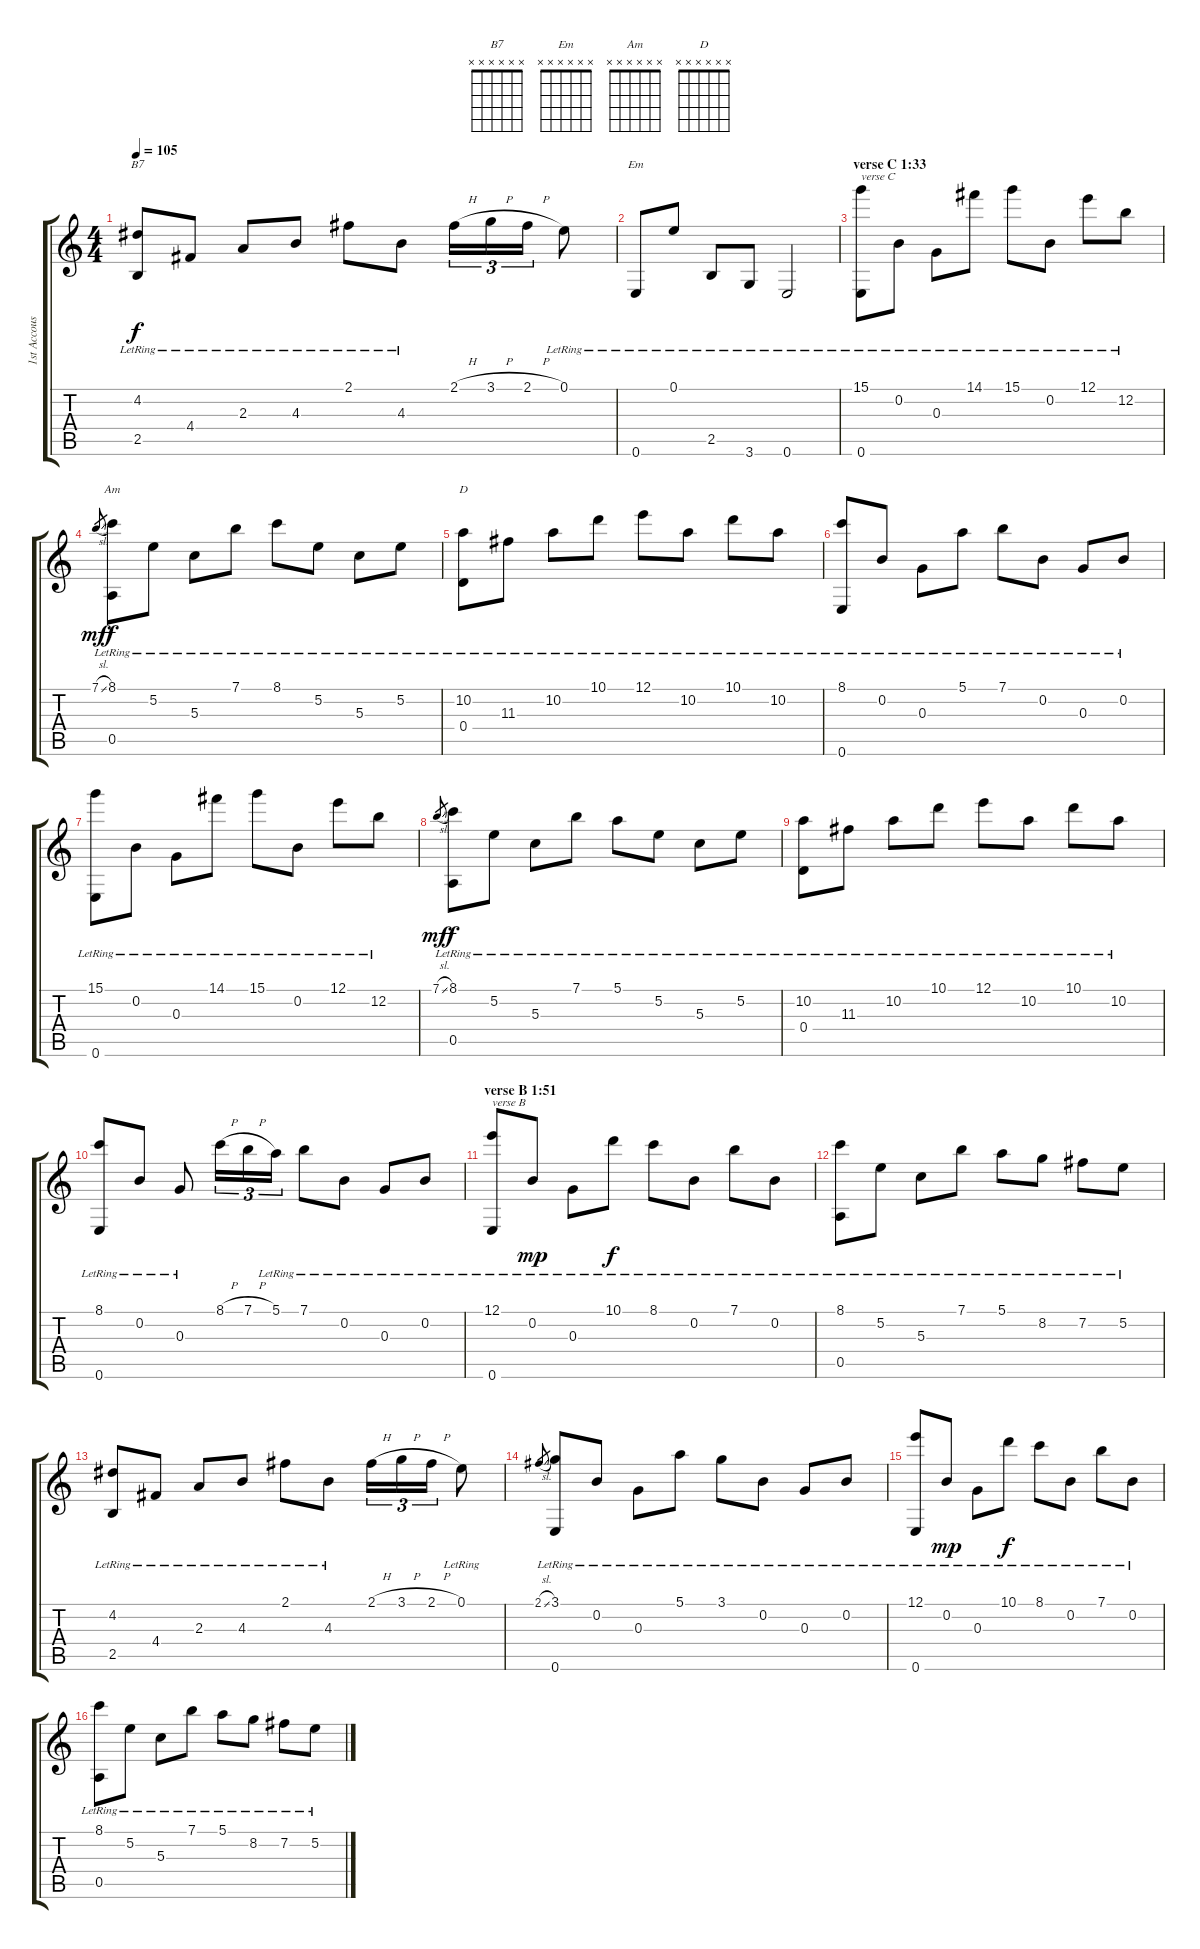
\track ("1st Accoustic Guitar" "1st Accous") {instrument acousticguitarsteel}
\staff {score tabs}
\tuning (E4 B3 G3 D3 A2 E2) {hide}
\chord ("B7" x x x x x x) {firstfret 0}
\chord ("Em" x x x x x x) {firstfret 0}
\chord ("Am" x x x x x x) {firstfret 0}
\chord ("D" x x x x x x) {firstfret 0}
\ts (4 4)
\tempo 105
\clef g2
\ks c
(4.2{lr} 2.5{lr}).8{ch "B7" dy f} 4.4{lr}.8 2.3{lr}.8 4.3{lr}.8 2.1{lr}.8 4.3{lr}.8 2.1{h}.16{tu (3 2)} 3.1{h}.16{tu (3 2)} 2.1{h}.16{tu (3 2)} 0.1{lr}.8 |
0.6{lr}.8{ch "Em"} 0.1{lr}.8 2.5{lr}.8 3.6{lr}.8 0.6{lr}.2 |
\section ("" "verse C 1:33")
(15.1{lr} 0.6{lr}).8{txt "verse C"} 0.2{lr}.8 0.3{lr}.8 14.1{lr}.8 15.1{lr}.8 0.2{lr}.8 12.1{lr}.8 12.2{lr}.8 |
7.1{sl}.8{gr dy mf} (8.1{lr} 0.5{lr}).8{ch "Am" dy f} 5.2{lr}.8 5.3{lr}.8 7.1{lr}.8 8.1{lr}.8 5.2{lr}.8 5.3{lr}.8 5.2{lr}.8 |
(10.2{lr} 0.4{lr}).8{ch "D"} 11.3{lr}.8 10.2{lr}.8 10.1{lr}.8 12.1{lr}.8 10.2{lr}.8 10.1{lr}.8 10.2{lr}.8 |
(8.1{lr} 0.6{lr}).8 0.2{lr}.8 0.3{lr}.8 5.1{lr}.8 7.1{lr}.8 0.2{lr}.8 0.3{lr}.8 0.2{lr}.8 |
(15.1{lr} 0.6{lr}).8 0.2{lr}.8 0.3{lr}.8 14.1{lr}.8 15.1{lr}.8 0.2{lr}.8 12.1{lr}.8 12.2{lr}.8 |
7.1{sl}.8{gr dy mf} (8.1{lr} 0.5{lr}).8{dy f} 5.2{lr}.8 5.3{lr}.8 7.1{lr}.8 5.1{lr}.8 5.2{lr}.8 5.3{lr}.8 5.2{lr}.8 |
(10.2{lr} 0.4{lr}).8 11.3{lr}.8 10.2{lr}.8 10.1{lr}.8 12.1{lr}.8 10.2{lr}.8 10.1{lr}.8 10.2{lr}.8 |
(8.1{lr} 0.6{lr}).8 0.2{lr}.8 0.3{lr}.8 8.1{h}.16{tu (3 2)} 7.1{h}.16{tu (3 2)} 5.1{lr}.16{tu (3 2)} 7.1{lr}.8 0.2{lr}.8 0.3{lr}.8 0.2{lr}.8 |
\section ("" "verse B 1:51")
(12.1{lr} 0.6{lr}).8{txt "verse B"} 0.2{lr}.8{dy mp} 0.3{lr}.8 10.1{lr}.8{dy f} 8.1{lr}.8 0.2{lr}.8 7.1{lr}.8 0.2{lr}.8 |
(8.1{lr} 0.5{lr}).8 5.2{lr}.8 5.3{lr}.8 7.1{lr}.8 5.1{lr}.8 8.2{lr}.8 7.2{lr}.8 5.2{lr}.8 |
(4.2{lr} 2.5{lr}).8 4.4{lr}.8 2.3{lr}.8 4.3{lr}.8 2.1{lr}.8 4.3{lr}.8 2.1{h}.16{tu (3 2)} 3.1{h}.16{tu (3 2)} 2.1{h}.16{tu (3 2)} 0.1{lr}.8 |
2.1{sl}.8{gr} (3.1{lr} 0.6{lr}).8 0.2{lr}.8 0.3{lr}.8 5.1{lr}.8 3.1{lr}.8 0.2{lr}.8 0.3{lr}.8 0.2{lr}.8 |
(12.1{lr} 0.6{lr}).8 0.2{lr}.8{dy mp} 0.3{lr}.8 10.1{lr}.8{dy f} 8.1{lr}.8 0.2{lr}.8 7.1{lr}.8 0.2{lr}.8 |
(8.1{lr} 0.5{lr}).8 5.2{lr}.8 5.3{lr}.8 7.1{lr}.8 5.1{lr}.8 8.2{lr}.8 7.2{lr}.8 5.2{lr}.8
